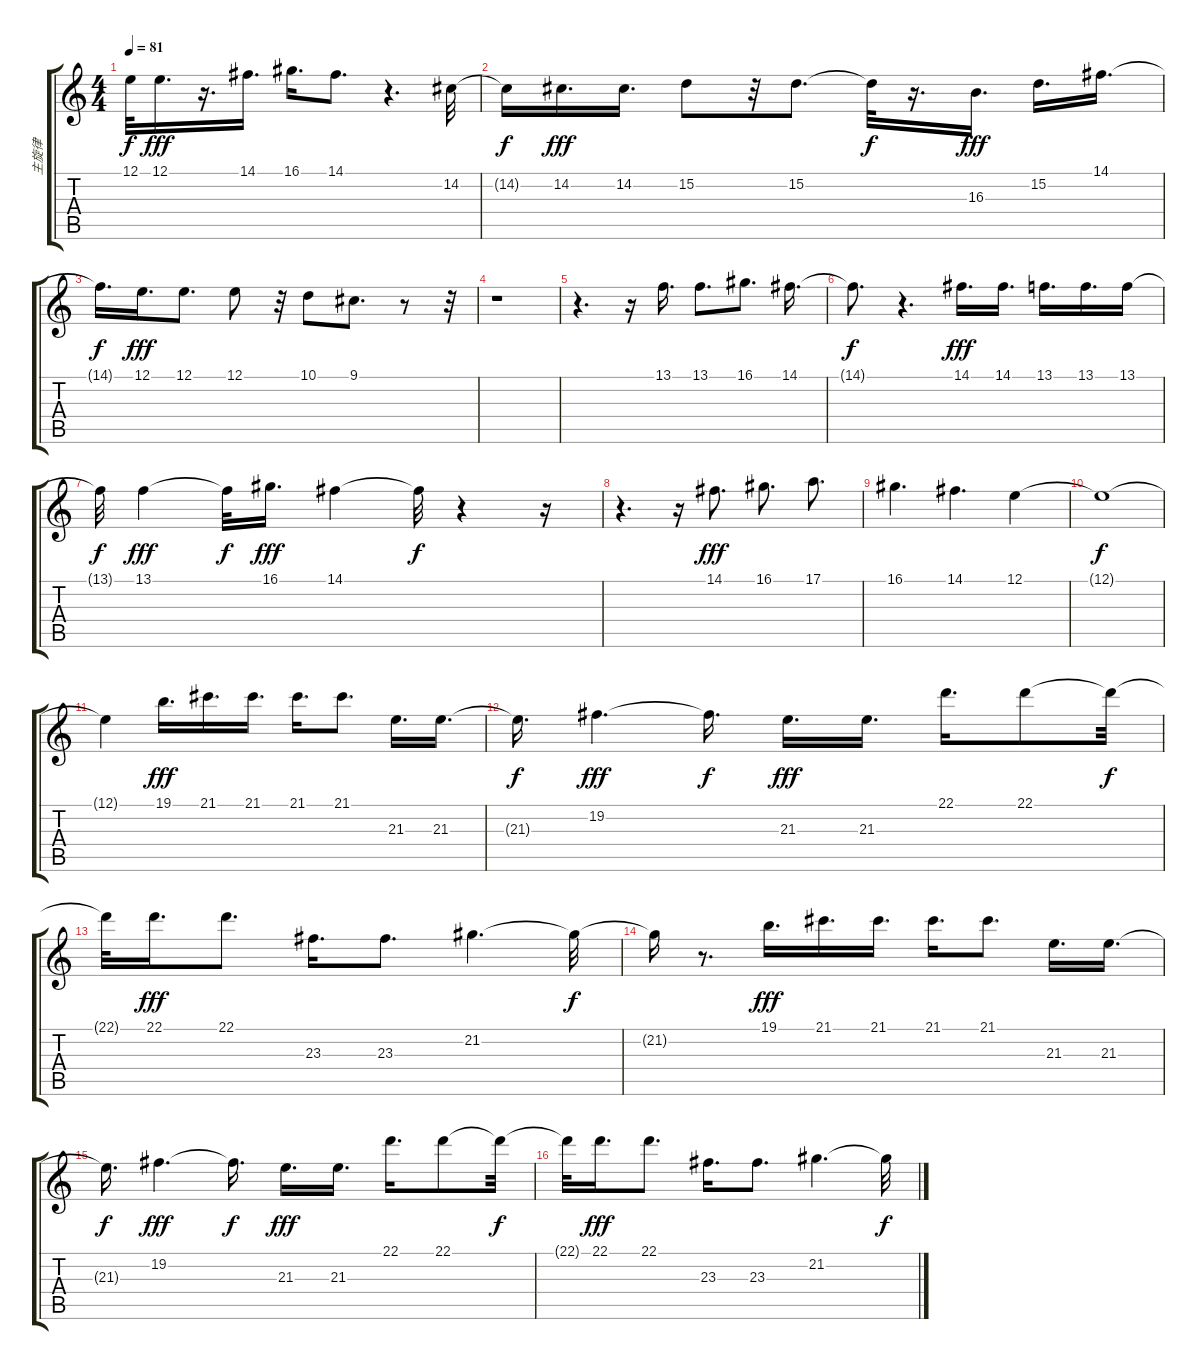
\track ("主旋律" "主旋律") {instrument piccolo}
\staff {score tabs}
\tuning (E4 B3 G3 D3 A2 E2) {hide}
\ts (4 4)
\tempo 81
\clef g2
\ks c
12.1{t}.32{dy f} 12.1.16{d dy fff} r.16{d} 14.1.16{d} 16.1.16{d} 14.1.8{d} r.4{d} 14.2.32 |
14.2{t}.16{dy f} 14.2.16{d dy fff} 14.2.16{d} 15.2.8 r.32 15.2.8{d} 15.2{t}.32{dy f} r.16{d} 16.3.16{d dy fff} 15.2.16{d} 14.1.16{d} |
14.1{t}.16{d dy f} 12.1.16{d dy fff} 12.1.8{d} 12.1.8 r.32 10.1.8 9.1.8{d} r.8 r.32 |
r.1 |
r.4{d} r.16 13.1.16{d} 13.1.8{d} 16.1.8{d} 14.1.16{d} |
14.1{t}.8{d dy f} r.4{d} 14.1.16{d dy fff} 14.1.16{d} 13.1.16{d} 13.1.16{d} 13.1.16 |
13.1{t}.32{dy f} 13.1.4{dy fff} 13.1{t}.32{dy f} 16.1.16{d dy fff} 14.1.4 14.1{t}.32{dy f} r.4 r.16 |
r.4{d} r.16 14.1.8{d dy fff} 16.1.8{d} 17.1.8{d} |
16.1.4{d} 14.1.4{d} 12.1.4 |
12.1{t}.1{dy f} |
12.1{t}.4 19.1.16{d dy fff} 21.1.16{d} 21.1.16{d} 21.1.16{d} 21.1.8{d} 21.3.16{d} 21.3.16{d} |
21.3{t}.16{d dy f} 19.2.4{d dy fff} 19.2{t}.16{d dy f} 21.3.16{d dy fff} 21.3.16{d} 22.1.16{d} 22.1.8 22.1{t}.32{dy f} |
22.1{t}.32 22.1.16{d dy fff} 22.1.8{d} 23.3.16{d} 23.3.8{d} 21.2.4{d} 21.2{t}.32{dy f} |
21.2{t}.16 r.8{d} 19.1.16{d dy fff} 21.1.16{d} 21.1.16{d} 21.1.16{d} 21.1.8{d} 21.3.16{d} 21.3.16{d} |
21.3{t}.16{d dy f} 19.2.4{d dy fff} 19.2{t}.16{d dy f} 21.3.16{d dy fff} 21.3.16{d} 22.1.16{d} 22.1.8 22.1{t}.32{dy f} |
22.1{t}.32 22.1.16{d dy fff} 22.1.8{d} 23.3.16{d} 23.3.8{d} 21.2.4{d} 21.2{t}.32{dy f}
